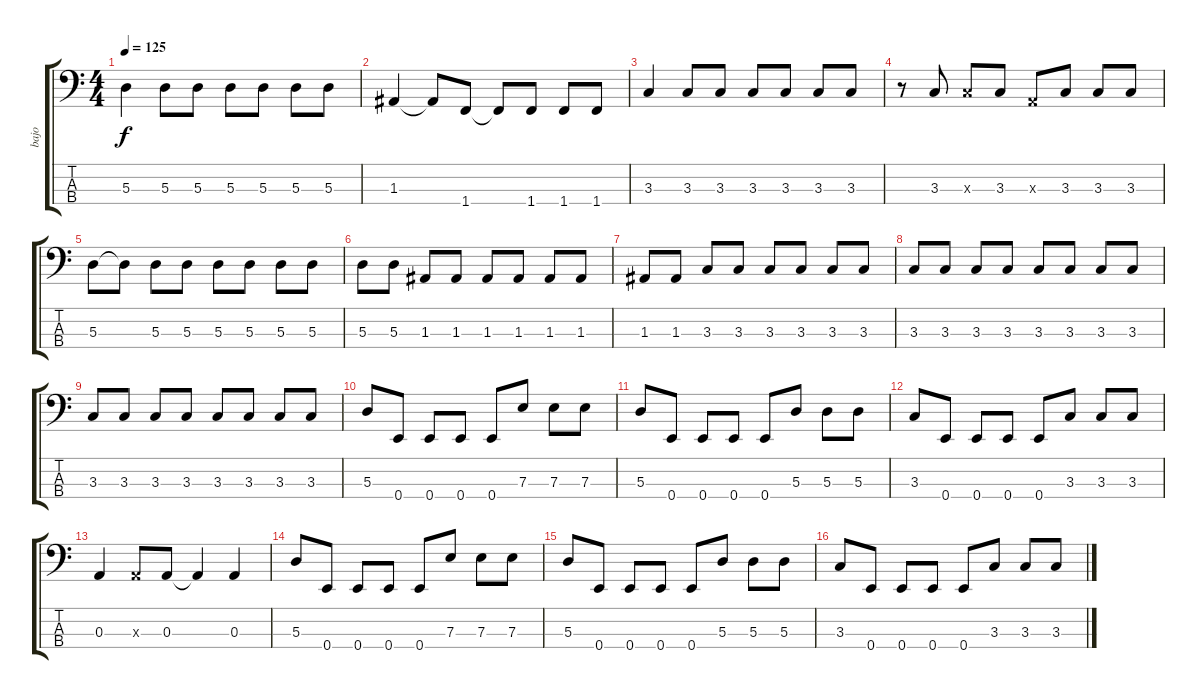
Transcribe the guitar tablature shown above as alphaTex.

\track ("bajo" "bajo") {instrument electricbassfinger}
\staff {score tabs}
\tuning (G2 D2 A1 E1) {hide}
\ts (4 4)
\tempo 125
\clef f4
\ks c
5.3.4{dy f} 5.3.8 5.3.8 5.3.8 5.3.8 5.3.8 5.3.8 |
1.3.4 1.3{t}.8 1.4.8 1.4{t}.8 1.4.8 1.4.8 1.4.8 |
3.3.4 3.3.8 3.3.8 3.3.8 3.3.8 3.3.8 3.3.8 |
r.8 3.3.8 3.3{x}.8 3.3.8 0.3{x}.8 3.3.8 3.3.8 3.3.8 |
5.3.8 5.3{t}.8 5.3.8 5.3.8 5.3.8 5.3.8 5.3.8 5.3.8 |
5.3.8 5.3.8 1.3.8 1.3.8 1.3.8 1.3.8 1.3.8 1.3.8 |
1.3.8 1.3.8 3.3.8 3.3.8 3.3.8 3.3.8 3.3.8 3.3.8 |
3.3.8 3.3.8 3.3.8 3.3.8 3.3.8 3.3.8 3.3.8 3.3.8 |
3.3.8 3.3.8 3.3.8 3.3.8 3.3.8 3.3.8 3.3.8 3.3.8 |
5.3.8 0.4.8 0.4.8 0.4.8 0.4.8 7.3.8 7.3.8 7.3.8 |
5.3.8 0.4.8 0.4.8 0.4.8 0.4.8 5.3.8 5.3.8 5.3.8 |
3.3.8 0.4.8 0.4.8 0.4.8 0.4.8 3.3.8 3.3.8 3.3.8 |
0.3.4 0.3{x}.8 0.3.8 0.3{t}.4 0.3.4 |
5.3.8 0.4.8 0.4.8 0.4.8 0.4.8 7.3.8 7.3.8 7.3.8 |
5.3.8 0.4.8 0.4.8 0.4.8 0.4.8 5.3.8 5.3.8 5.3.8 |
3.3.8 0.4.8 0.4.8 0.4.8 0.4.8 3.3.8 3.3.8 3.3.8
